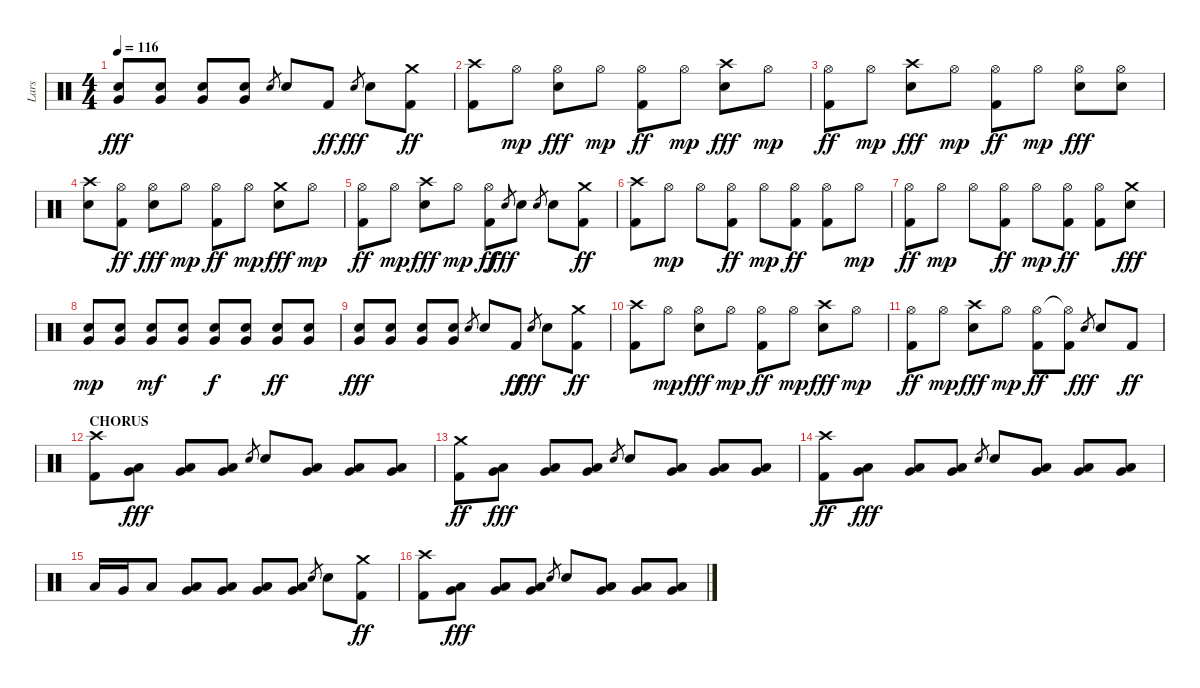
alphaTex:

\track ("Lars" "Lars") {instrument percussion}
\staff {score}
\articulation defaults
\ts (4 4)
\tempo 116
\clef neutral
\ks c
("Very Low Tom (hit)" "Electric Snare (hit)").8{dy fff} ("Very Low Tom (hit)" "Electric Snare (hit)").8 ("Very Low Tom (hit)" "Electric Snare (hit)").8 ("Very Low Tom (hit)" "Electric Snare (hit)").8 "Electric Snare (hit)".8{gr} "Electric Snare (hit)".8 "Kick (hit) 2".8{dy ff} "Electric Snare (hit)".8{gr dy fff} "Electric Snare (hit)".8 ("Crash medium (hit)" "Kick (hit) 2").8{dy ff} |
("Crash high (hit)" "Kick (hit) 2").8 "Hi-Hat (open)".8{dy mp} ("Hi-Hat (open)" "Electric Snare (hit)").8{dy fff} "Hi-Hat (open)".8{dy mp} ("Hi-Hat (open)" "Kick (hit) 2").8{dy ff} "Hi-Hat (open)".8{dy mp} ("Crash high (hit)" "Electric Snare (hit)").8{dy fff} "Hi-Hat (open)".8{dy mp} |
("Hi-Hat (open)" "Kick (hit) 2").8{dy ff} "Hi-Hat (open)".8{dy mp} ("Crash high (hit)" "Electric Snare (hit)").8{dy fff} "Hi-Hat (open)".8{dy mp} ("Hi-Hat (open)" "Kick (hit) 2").8{dy ff} "Hi-Hat (open)".8{dy mp} ("Hi-Hat (open)" "Electric Snare (hit)").8{dy fff} ("Hi-Hat (open)" "Electric Snare (hit)").8 |
("Crash high (hit)" "Electric Snare (hit)").8 ("Hi-Hat (open)" "Kick (hit) 2").8{dy ff} ("Hi-Hat (open)" "Electric Snare (hit)").8{dy fff} "Hi-Hat (open)".8{dy mp} ("Hi-Hat (open)" "Kick (hit) 2").8{dy ff} "Hi-Hat (open)".8{dy mp} ("Crash medium (hit)" "Electric Snare (hit)").8{dy fff} "Hi-Hat (open)".8{dy mp} |
("Hi-Hat (open)" "Kick (hit) 2").8{dy ff} "Hi-Hat (open)".8{dy mp} ("Crash high (hit)" "Electric Snare (hit)").8{dy fff} "Hi-Hat (open)".8{dy mp} ("Hi-Hat (open)" "Kick (hit) 2").8{dy ff} "Electric Snare (hit)".8{gr dy fff} "Electric Snare (hit)".8 "Electric Snare (hit)".8{gr} "Electric Snare (hit)".8 ("Crash medium (hit)" "Kick (hit) 2").8{dy ff} |
("Crash high (hit)" "Kick (hit) 2").8 "Hi-Hat (open)".8{dy mp} "Hi-Hat (open)".8 ("Hi-Hat (open)" "Kick (hit) 2").8{dy ff} "Hi-Hat (open)".8{dy mp} ("Hi-Hat (open)" "Kick (hit) 2").8{dy ff} ("Hi-Hat (open)" "Kick (hit) 2").8 "Hi-Hat (open)".8{dy mp} |
("Hi-Hat (open)" "Kick (hit) 2").8{dy ff} "Hi-Hat (open)".8{dy mp} "Hi-Hat (open)".8 ("Hi-Hat (open)" "Kick (hit) 2").8{dy ff} "Hi-Hat (open)".8{dy mp} ("Hi-Hat (open)" "Kick (hit) 2").8{dy ff} ("Hi-Hat (open)" "Kick (hit) 2").8 ("Crash medium (hit)" "Electric Snare (hit)").8{dy fff} |
("Very Low Tom (hit)" "Electric Snare (hit)").8{dy mp} ("Very Low Tom (hit)" "Electric Snare (hit)").8 ("Very Low Tom (hit)" "Electric Snare (hit)").8{dy mf} ("Very Low Tom (hit)" "Electric Snare (hit)").8 ("Very Low Tom (hit)" "Electric Snare (hit)").8{dy f} ("Very Low Tom (hit)" "Electric Snare (hit)").8 ("Very Low Tom (hit)" "Electric Snare (hit)").8{dy ff} ("Very Low Tom (hit)" "Electric Snare (hit)").8 |
("Very Low Tom (hit)" "Electric Snare (hit)").8{dy fff} ("Very Low Tom (hit)" "Electric Snare (hit)").8 ("Very Low Tom (hit)" "Electric Snare (hit)").8 ("Very Low Tom (hit)" "Electric Snare (hit)").8 "Electric Snare (hit)".8{gr} "Electric Snare (hit)".8 "Kick (hit) 2".8{dy ff} "Electric Snare (hit)".8{gr dy fff} "Electric Snare (hit)".8 ("Crash medium (hit)" "Kick (hit) 2").8{dy ff} |
("Crash high (hit)" "Kick (hit) 2").8 "Hi-Hat (open)".8{dy mp} ("Hi-Hat (open)" "Electric Snare (hit)").8{dy fff} "Hi-Hat (open)".8{dy mp} ("Hi-Hat (open)" "Kick (hit) 2").8{dy ff} "Hi-Hat (open)".8{dy mp} ("Crash high (hit)" "Electric Snare (hit)").8{dy fff} "Hi-Hat (open)".8{dy mp} |
("Hi-Hat (open)" "Kick (hit) 2").8{dy ff} "Hi-Hat (open)".8{dy mp} ("Crash high (hit)" "Electric Snare (hit)").8{dy fff} "Hi-Hat (open)".8{dy mp} ("Hi-Hat (open)" "Kick (hit) 2").8{dy ff} ("Hi-Hat (open)"{t} "Kick (hit) 2").8 "Electric Snare (hit)".8{gr dy fff} "Electric Snare (hit)".8 "Kick (hit) 2".8{dy ff} |
\section ("" "CHORUS")
("Crash high (hit)" "Kick (hit) 2").8 ("Low Tom (hit)" "Very Low Tom (hit)").8{dy fff} ("Low Tom (hit)" "Very Low Tom (hit)").8 ("Low Tom (hit)" "Very Low Tom (hit)").8 "Electric Snare (hit)".8{gr} "Electric Snare (hit)".8 ("Low Tom (hit)" "Very Low Tom (hit)").8 ("Low Tom (hit)" "Very Low Tom (hit)").8 ("Very Low Tom (hit)" "Low Floor Tom (hit)").8 |
("Crash medium (hit)" "Kick (hit) 2").8{dy ff} ("Low Tom (hit)" "Very Low Tom (hit)").8{dy fff} ("Low Tom (hit)" "Very Low Tom (hit)").8 ("Low Tom (hit)" "Very Low Tom (hit)").8 "Electric Snare (hit)".8{gr} "Electric Snare (hit)".8 ("Low Tom (hit)" "Very Low Tom (hit)").8 ("Low Tom (hit)" "Very Low Tom (hit)").8 ("Very Low Tom (hit)" "Low Floor Tom (hit)").8 |
("Crash high (hit)" "Kick (hit) 2").8{dy ff} ("Low Tom (hit)" "Very Low Tom (hit)").8{dy fff} ("Low Tom (hit)" "Very Low Tom (hit)").8 ("Low Tom (hit)" "Very Low Tom (hit)").8 "Electric Snare (hit)".8{gr} "Electric Snare (hit)".8 ("Low Tom (hit)" "Very Low Tom (hit)").8 ("Low Tom (hit)" "Very Low Tom (hit)").8 ("Very Low Tom (hit)" "Low Floor Tom (hit)").8 |
"Low Tom (hit)".16 "Very Low Tom (hit)".16 "Low Floor Tom (hit)".8 ("Very Low Tom (hit)" "Low Floor Tom (hit)").8 ("Very Low Tom (hit)" "Low Floor Tom (hit)").8 ("Very Low Tom (hit)" "Low Floor Tom (hit)").8 ("Very Low Tom (hit)" "Low Floor Tom (hit)").8 "Electric Snare (hit)".8{gr} "Electric Snare (hit)".8 ("Crash medium (hit)" "Kick (hit) 2").8{dy ff} |
("Crash high (hit)" "Kick (hit) 2").8 ("Low Tom (hit)" "Very Low Tom (hit)").8{dy fff} ("Low Tom (hit)" "Very Low Tom (hit)").8 ("Low Tom (hit)" "Very Low Tom (hit)").8 "Electric Snare (hit)".8{gr} "Electric Snare (hit)".8 ("Low Tom (hit)" "Very Low Tom (hit)").8 ("Low Tom (hit)" "Very Low Tom (hit)").8 ("Very Low Tom (hit)" "Low Floor Tom (hit)").8
